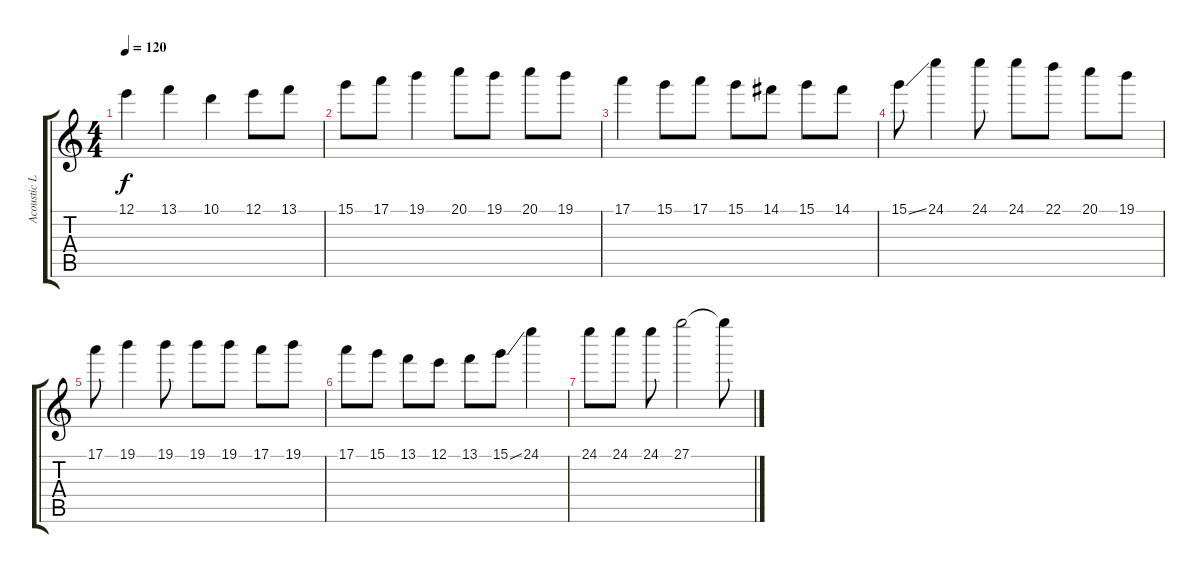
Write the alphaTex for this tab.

\track ("Acoustic Lead Guitar" "Acoustic L") {instrument acousticguitarsteel}
\staff {score tabs}
\tuning (E4 B3 G3 D3 A2 E2) {hide}
\ts (4 4)
\tempo 120
\clef g2
\ks c
12.1.4{dy f} 13.1.4 10.1.4 12.1.8 13.1.8 |
15.1.8 17.1.8 19.1.4 20.1.8 19.1.8 20.1.8 19.1.8 |
17.1.4 15.1.8 17.1.8 15.1.8 14.1.8 15.1.8 14.1.8 |
15.1{ss}.8 24.1.4 24.1.8 24.1.8 22.1.8 20.1.8 19.1.8 |
17.1.8 19.1.4 19.1.8 19.1.8 19.1.8 17.1.8 19.1.8 |
17.1.8 15.1.8 13.1.8 12.1.8 13.1.8 15.1{ss}.8 24.1.4 |
24.1.8 24.1.8 24.1.8 27.1.2 27.1{t}.8
